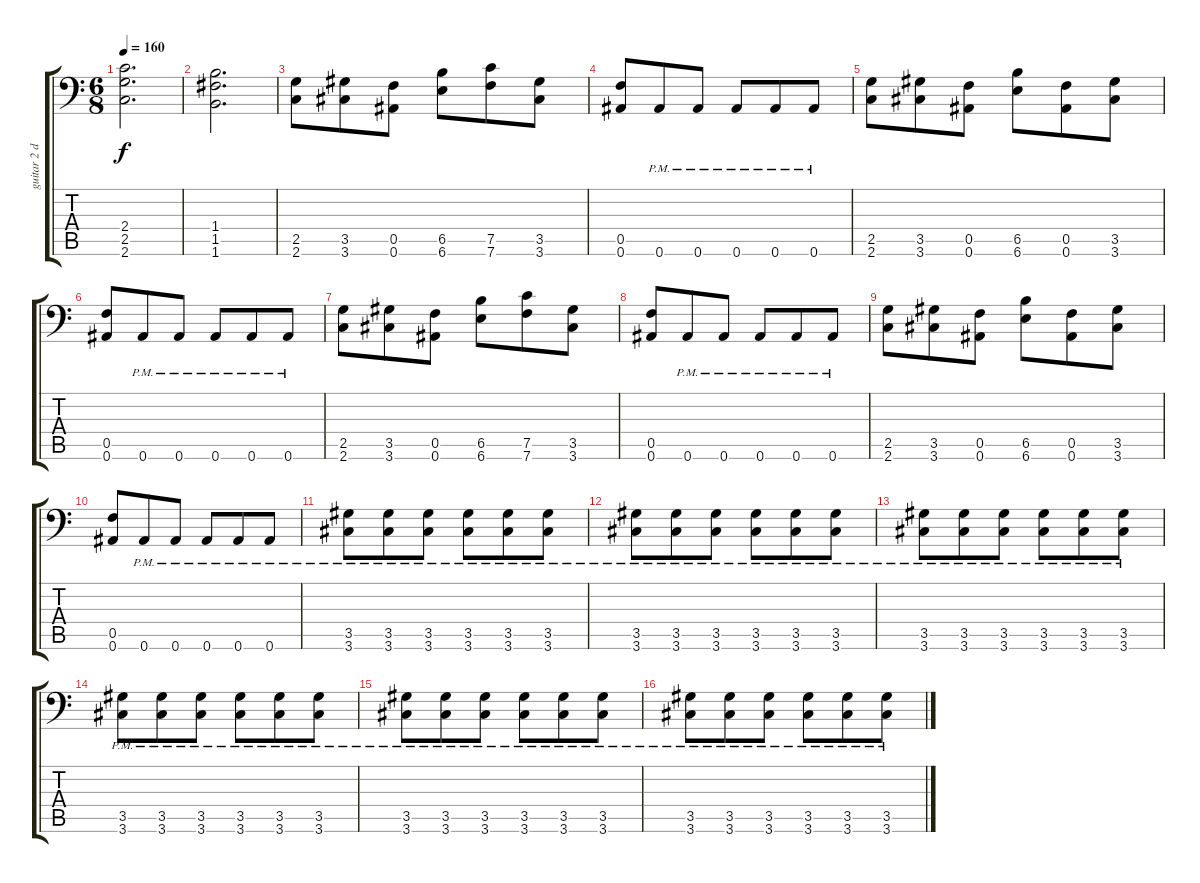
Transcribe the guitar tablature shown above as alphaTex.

\track ("guitar 2 double" "guitar 2 d") {instrument distortionguitar}
\staff {score tabs}
\tuning (C4 G3 Eb3 Bb2 F2 Bb1) {hide}
\ts (6 8)
\tempo 160
\clef f4
\ks c
(2.4 2.5 2.6).2{d dy f} |
(1.4 1.5 1.6).2{d} |
(2.5 2.6).8 (3.5 3.6).8 (0.5 0.6).8 (6.5 6.6).8 (7.5 7.6).8 (3.5 3.6).8 |
(0.5 0.6).8 0.6{pm}.8 0.6{pm}.8 0.6{pm}.8 0.6{pm}.8 0.6{pm}.8 |
(2.5 2.6).8 (3.5 3.6).8 (0.5 0.6).8 (6.5 6.6).8 (0.5 0.6).8 (3.5 3.6).8 |
(0.5 0.6).8 0.6{pm}.8 0.6{pm}.8 0.6{pm}.8 0.6{pm}.8 0.6{pm}.8 |
(2.5 2.6).8 (3.5 3.6).8 (0.5 0.6).8 (6.5 6.6).8 (7.5 7.6).8 (3.5 3.6).8 |
(0.5 0.6).8 0.6{pm}.8 0.6{pm}.8 0.6{pm}.8 0.6{pm}.8 0.6{pm}.8 |
(2.5 2.6).8 (3.5 3.6).8 (0.5 0.6).8 (6.5 6.6).8 (0.5 0.6).8 (3.5 3.6).8 |
(0.5 0.6).8 0.6{pm}.8 0.6{pm}.8 0.6{pm}.8 0.6{pm}.8 0.6{pm}.8 |
(3.5{pm} 3.6{pm}).8 (3.5{pm} 3.6{pm}).8 (3.5{pm} 3.6{pm}).8 (3.5{pm} 3.6{pm}).8 (3.5{pm} 3.6{pm}).8 (3.5{pm} 3.6{pm}).8 |
(3.5{pm} 3.6{pm}).8 (3.5{pm} 3.6{pm}).8 (3.5{pm} 3.6{pm}).8 (3.5{pm} 3.6{pm}).8 (3.5{pm} 3.6{pm}).8 (3.5{pm} 3.6{pm}).8 |
(3.5{pm} 3.6{pm}).8 (3.5{pm} 3.6{pm}).8 (3.5{pm} 3.6{pm}).8 (3.5{pm} 3.6{pm}).8 (3.5{pm} 3.6{pm}).8 (3.5{pm} 3.6{pm}).8 |
(3.5{pm} 3.6{pm}).8 (3.5{pm} 3.6{pm}).8 (3.5{pm} 3.6{pm}).8 (3.5{pm} 3.6{pm}).8 (3.5{pm} 3.6{pm}).8 (3.5{pm} 3.6{pm}).8 |
(3.5{pm} 3.6{pm}).8 (3.5{pm} 3.6{pm}).8 (3.5{pm} 3.6{pm}).8 (3.5{pm} 3.6{pm}).8 (3.5{pm} 3.6{pm}).8 (3.5{pm} 3.6{pm}).8 |
(3.5{pm} 3.6{pm}).8 (3.5{pm} 3.6{pm}).8 (3.5{pm} 3.6{pm}).8 (3.5{pm} 3.6{pm}).8 (3.5{pm} 3.6{pm}).8 (3.5{pm} 3.6{pm}).8
